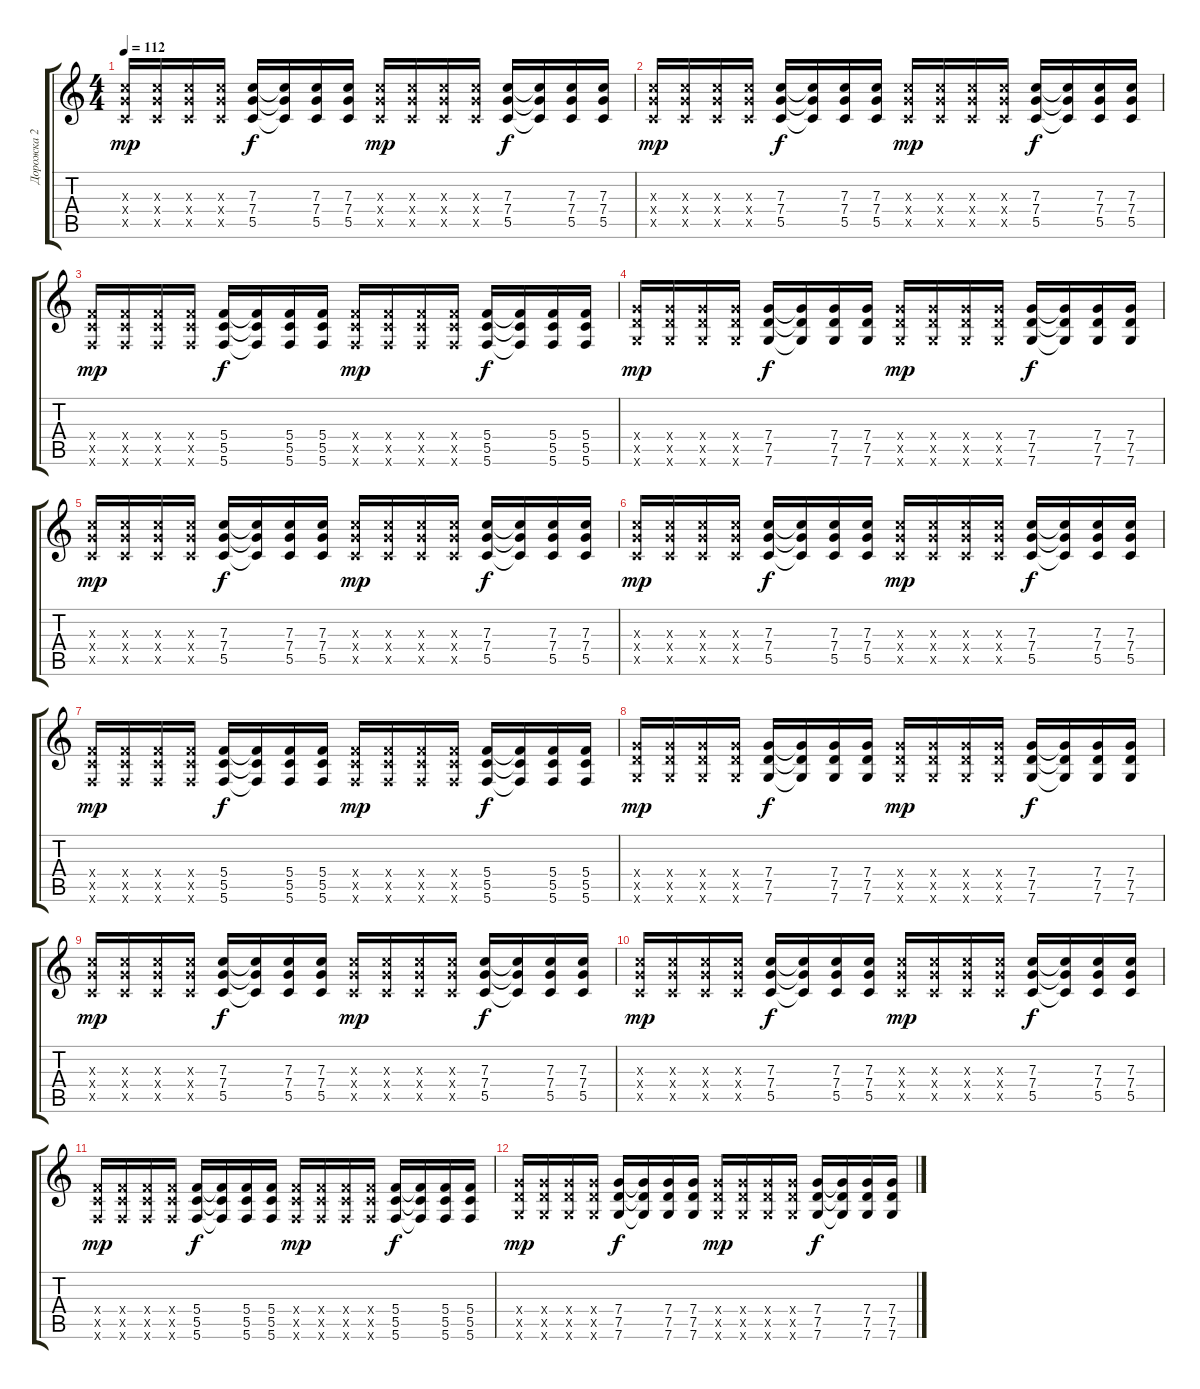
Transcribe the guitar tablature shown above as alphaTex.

\track ("Дорожка 2" "Дорожка 2") {instrument electricguitarjazz}
\staff {score tabs}
\tuning (D4 A3 F3 C3 G2 C2) {hide}
\ts (4 4)
\tempo 112
\clef g2
\ks c
(7.3{x} 7.4{x} 5.5{x}).16{dy mp} (7.3{x} 7.4{x} 5.5{x}).16 (7.3{x} 7.4{x} 5.5{x}).16 (7.3{x} 7.4{x} 5.5{x}).16 (7.3 7.4 5.5).16{dy f} (7.3{t} 7.4{t} 5.5{t}).16 (7.3 7.4 5.5).16 (7.3 7.4 5.5).16 (7.3{x} 7.4{x} 5.5{x}).16{dy mp} (7.3{x} 7.4{x} 5.5{x}).16 (7.3{x} 7.4{x} 5.5{x}).16 (7.3{x} 7.4{x} 5.5{x}).16 (7.3 7.4 5.5).16{dy f} (7.3{t} 7.4{t} 5.5{t}).16 (7.3 7.4 5.5).16 (7.3 7.4 5.5).16 |
(7.3{x} 7.4{x} 5.5{x}).16{dy mp} (7.3{x} 7.4{x} 5.5{x}).16 (7.3{x} 7.4{x} 5.5{x}).16 (7.3{x} 7.4{x} 5.5{x}).16 (7.3 7.4 5.5).16{dy f} (7.3{t} 7.4{t} 5.5{t}).16 (7.3 7.4 5.5).16 (7.3 7.4 5.5).16 (7.3{x} 7.4{x} 5.5{x}).16{dy mp} (7.3{x} 7.4{x} 5.5{x}).16 (7.3{x} 7.4{x} 5.5{x}).16 (7.3{x} 7.4{x} 5.5{x}).16 (7.3 7.4 5.5).16{dy f} (7.3{t} 7.4{t} 5.5{t}).16 (7.3 7.4 5.5).16 (7.3 7.4 5.5).16 |
(5.4{x} 5.5{x} 5.6{x}).16{dy mp} (5.4{x} 5.5{x} 5.6{x}).16 (5.4{x} 5.5{x} 5.6{x}).16 (5.4{x} 5.5{x} 5.6{x}).16 (5.4 5.5 5.6).16{dy f} (5.4{t} 5.5{t} 5.6{t}).16 (5.4 5.5 5.6).16 (5.4 5.5 5.6).16 (5.4{x} 5.5{x} 5.6{x}).16{dy mp} (5.4{x} 5.5{x} 5.6{x}).16 (5.4{x} 5.5{x} 5.6{x}).16 (5.4{x} 5.5{x} 5.6{x}).16 (5.4 5.5 5.6).16{dy f} (5.4{t} 5.5{t} 5.6{t}).16 (5.4 5.5 5.6).16 (5.4 5.5 5.6).16 |
(7.4{x} 7.5{x} 7.6{x}).16{dy mp} (7.4{x} 7.5{x} 7.6{x}).16 (7.4{x} 7.5{x} 7.6{x}).16 (7.4{x} 7.5{x} 7.6{x}).16 (7.4 7.5 7.6).16{dy f} (7.4{t} 7.5{t} 7.6{t}).16 (7.4 7.5 7.6).16 (7.4 7.5 7.6).16 (7.4{x} 7.5{x} 7.6{x}).16{dy mp} (7.4{x} 7.5{x} 7.6{x}).16 (7.4{x} 7.5{x} 7.6{x}).16 (7.4{x} 7.5{x} 7.6{x}).16 (7.4 7.5 7.6).16{dy f} (7.4{t} 7.5{t} 7.6{t}).16 (7.4 7.5 7.6).16 (7.4 7.5 7.6).16 |
(7.3{x} 7.4{x} 5.5{x}).16{dy mp} (7.3{x} 7.4{x} 5.5{x}).16 (7.3{x} 7.4{x} 5.5{x}).16 (7.3{x} 7.4{x} 5.5{x}).16 (7.3 7.4 5.5).16{dy f} (7.3{t} 7.4{t} 5.5{t}).16 (7.3 7.4 5.5).16 (7.3 7.4 5.5).16 (7.3{x} 7.4{x} 5.5{x}).16{dy mp} (7.3{x} 7.4{x} 5.5{x}).16 (7.3{x} 7.4{x} 5.5{x}).16 (7.3{x} 7.4{x} 5.5{x}).16 (7.3 7.4 5.5).16{dy f} (7.3{t} 7.4{t} 5.5{t}).16 (7.3 7.4 5.5).16 (7.3 7.4 5.5).16 |
(7.3{x} 7.4{x} 5.5{x}).16{dy mp} (7.3{x} 7.4{x} 5.5{x}).16 (7.3{x} 7.4{x} 5.5{x}).16 (7.3{x} 7.4{x} 5.5{x}).16 (7.3 7.4 5.5).16{dy f} (7.3{t} 7.4{t} 5.5{t}).16 (7.3 7.4 5.5).16 (7.3 7.4 5.5).16 (7.3{x} 7.4{x} 5.5{x}).16{dy mp} (7.3{x} 7.4{x} 5.5{x}).16 (7.3{x} 7.4{x} 5.5{x}).16 (7.3{x} 7.4{x} 5.5{x}).16 (7.3 7.4 5.5).16{dy f} (7.3{t} 7.4{t} 5.5{t}).16 (7.3 7.4 5.5).16 (7.3 7.4 5.5).16 |
(5.4{x} 5.5{x} 5.6{x}).16{dy mp} (5.4{x} 5.5{x} 5.6{x}).16 (5.4{x} 5.5{x} 5.6{x}).16 (5.4{x} 5.5{x} 5.6{x}).16 (5.4 5.5 5.6).16{dy f} (5.4{t} 5.5{t} 5.6{t}).16 (5.4 5.5 5.6).16 (5.4 5.5 5.6).16 (5.4{x} 5.5{x} 5.6{x}).16{dy mp} (5.4{x} 5.5{x} 5.6{x}).16 (5.4{x} 5.5{x} 5.6{x}).16 (5.4{x} 5.5{x} 5.6{x}).16 (5.4 5.5 5.6).16{dy f} (5.4{t} 5.5{t} 5.6{t}).16 (5.4 5.5 5.6).16 (5.4 5.5 5.6).16 |
(7.4{x} 7.5{x} 7.6{x}).16{dy mp} (7.4{x} 7.5{x} 7.6{x}).16 (7.4{x} 7.5{x} 7.6{x}).16 (7.4{x} 7.5{x} 7.6{x}).16 (7.4 7.5 7.6).16{dy f} (7.4{t} 7.5{t} 7.6{t}).16 (7.4 7.5 7.6).16 (7.4 7.5 7.6).16 (7.4{x} 7.5{x} 7.6{x}).16{dy mp} (7.4{x} 7.5{x} 7.6{x}).16 (7.4{x} 7.5{x} 7.6{x}).16 (7.4{x} 7.5{x} 7.6{x}).16 (7.4 7.5 7.6).16{dy f} (7.4{t} 7.5{t} 7.6{t}).16 (7.4 7.5 7.6).16 (7.4 7.5 7.6).16 |
(7.3{x} 7.4{x} 5.5{x}).16{dy mp} (7.3{x} 7.4{x} 5.5{x}).16 (7.3{x} 7.4{x} 5.5{x}).16 (7.3{x} 7.4{x} 5.5{x}).16 (7.3 7.4 5.5).16{dy f} (7.3{t} 7.4{t} 5.5{t}).16 (7.3 7.4 5.5).16 (7.3 7.4 5.5).16 (7.3{x} 7.4{x} 5.5{x}).16{dy mp} (7.3{x} 7.4{x} 5.5{x}).16 (7.3{x} 7.4{x} 5.5{x}).16 (7.3{x} 7.4{x} 5.5{x}).16 (7.3 7.4 5.5).16{dy f} (7.3{t} 7.4{t} 5.5{t}).16 (7.3 7.4 5.5).16 (7.3 7.4 5.5).16 |
(7.3{x} 7.4{x} 5.5{x}).16{dy mp} (7.3{x} 7.4{x} 5.5{x}).16 (7.3{x} 7.4{x} 5.5{x}).16 (7.3{x} 7.4{x} 5.5{x}).16 (7.3 7.4 5.5).16{dy f} (7.3{t} 7.4{t} 5.5{t}).16 (7.3 7.4 5.5).16 (7.3 7.4 5.5).16 (7.3{x} 7.4{x} 5.5{x}).16{dy mp} (7.3{x} 7.4{x} 5.5{x}).16 (7.3{x} 7.4{x} 5.5{x}).16 (7.3{x} 7.4{x} 5.5{x}).16 (7.3 7.4 5.5).16{dy f} (7.3{t} 7.4{t} 5.5{t}).16 (7.3 7.4 5.5).16 (7.3 7.4 5.5).16 |
(5.4{x} 5.5{x} 5.6{x}).16{dy mp} (5.4{x} 5.5{x} 5.6{x}).16 (5.4{x} 5.5{x} 5.6{x}).16 (5.4{x} 5.5{x} 5.6{x}).16 (5.4 5.5 5.6).16{dy f} (5.4{t} 5.5{t} 5.6{t}).16 (5.4 5.5 5.6).16 (5.4 5.5 5.6).16 (5.4{x} 5.5{x} 5.6{x}).16{dy mp} (5.4{x} 5.5{x} 5.6{x}).16 (5.4{x} 5.5{x} 5.6{x}).16 (5.4{x} 5.5{x} 5.6{x}).16 (5.4 5.5 5.6).16{dy f} (5.4{t} 5.5{t} 5.6{t}).16 (5.4 5.5 5.6).16 (5.4 5.5 5.6).16 |
(7.4{x} 7.5{x} 7.6{x}).16{dy mp} (7.4{x} 7.5{x} 7.6{x}).16 (7.4{x} 7.5{x} 7.6{x}).16 (7.4{x} 7.5{x} 7.6{x}).16 (7.4 7.5 7.6).16{dy f} (7.4{t} 7.5{t} 7.6{t}).16 (7.4 7.5 7.6).16 (7.4 7.5 7.6).16 (7.4{x} 7.5{x} 7.6{x}).16{dy mp} (7.4{x} 7.5{x} 7.6{x}).16 (7.4{x} 7.5{x} 7.6{x}).16 (7.4{x} 7.5{x} 7.6{x}).16 (7.4 7.5 7.6).16{dy f} (7.4{t} 7.5{t} 7.6{t}).16 (7.4 7.5 7.6).16 (7.4 7.5 7.6).16
